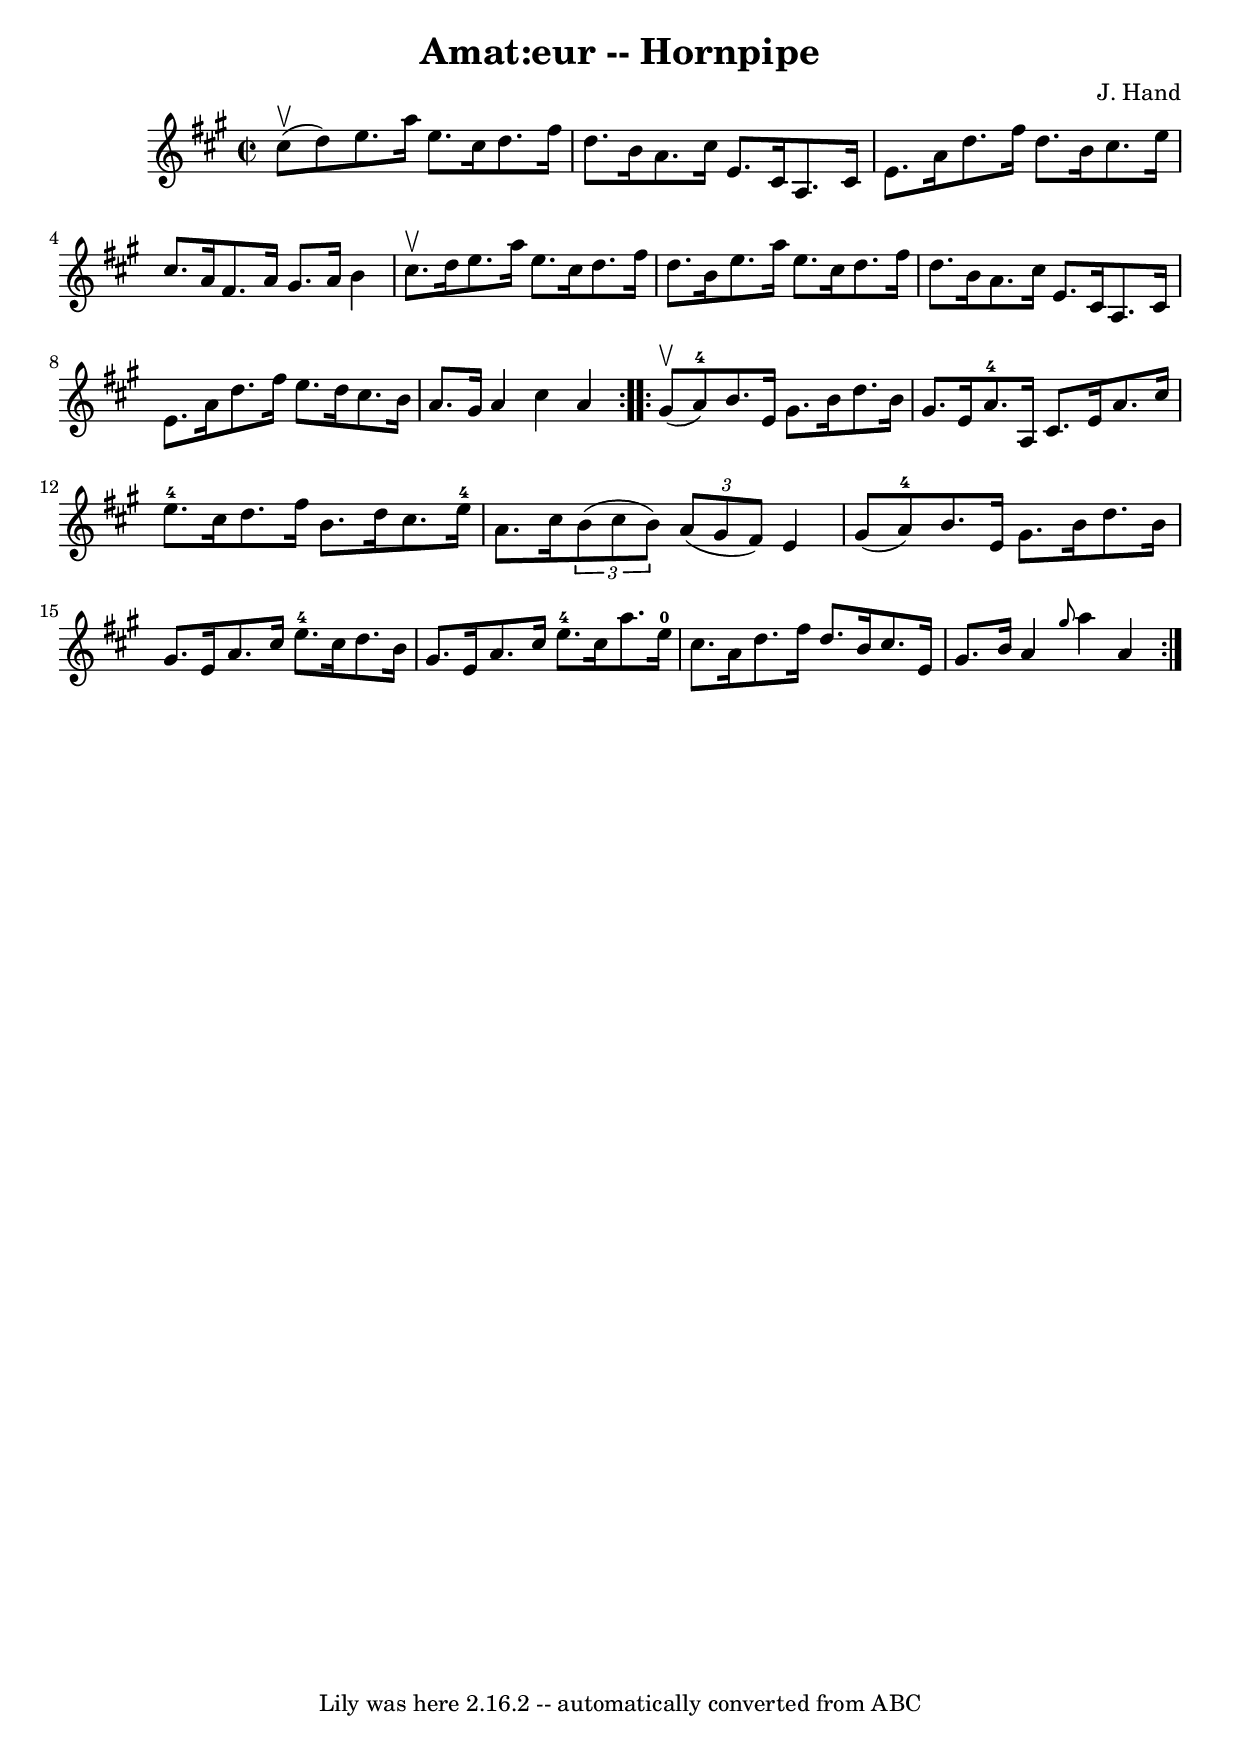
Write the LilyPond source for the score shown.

\version "2.16.2"
\include "Mammoth.ily"
\header {
  %% book = "Cole's 1000 Fiddle Tunes"
  composer = "J. Hand"
  crossRefNumber = "1"
  footnotes = ""
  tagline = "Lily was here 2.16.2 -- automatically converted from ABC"
  title = "Amat:eur -- Hornpipe"

}
voicedefault =  {



  \repeat volta 2 {

    \override Staff.TimeSignature #'style = #'C
    \time 2/2 
    \key a \major cis''8 (^\upbow d''8) |
    e''8.    
    a''16 e''8. cis''16 d''8. fis''16 d''8. b'16  |
    a'8. 
    cis''16 e'8. cis'16 a8. cis'16 e'8. a'16  |
    d''8. 
    fis''16 d''8. b'16 cis''8. e''16 cis''8. a'16  |
    
    fis'8. a'16 gis'8. a'16 b'4 cis''8.^\upbow d''16  |
    
    e''8. a''16 e''8. cis''16 d''8. fis''16 d''8. b'16  
    |
    e''8. a''16 e''8. cis''16 d''8. fis''16 d''8.    
    b'16  |
    a'8. cis''16 e'8. cis'16 a8. cis'16 e'8.    
    a'16  |
    d''8. fis''16 e''8. d''16 cis''8. b'16 a'8.  
    gis'16  |
    a'4 cis''4 a'4  
  }     
  \repeat volta 2 {
    gis'8 
    (^\upbow a'8-4) |
    b'8. e'16 gis'8. b'16 d''8.    
    b'16 gis'8. e'16  |
    a'8.-4 a16 cis'8. e'16 a'8.    
    cis''16 e''8.-4 cis''16  |
    d''8. fis''16 b'8. d''16 
    cis''8. e''16-4 a'8. cis''16  |
    \times 2/3 { b'8 (
		 cis''8 b'8) 
	       }   \times 2/3 { a'8 (gis'8 fis'8) 
			      } e'4    
    gis'8 (a'8-4) |
    b'8. e'16 gis'8. b'16 d''8.    
    b'16 gis'8. e'16  |
    a'8. cis''16 e''8.-4 cis''16    
    d''8. b'16 gis'8. e'16  |
    a'8. cis''16 e''8.-4   
    cis''16 a''8. e''16-0 cis''8. a'16  |
    d''8. fis''16   
    d''8. b'16 cis''8. e'16 gis'8. b'16  |
    a'4  \grace {   
      gis''8  
    } a''4 a'4  
  }   

}

\score{
  <<

    \context Staff="default"
    {
      \voicedefault 
      
    }

  >>
  \layout {
    
  }
  \midi {
  }

}
